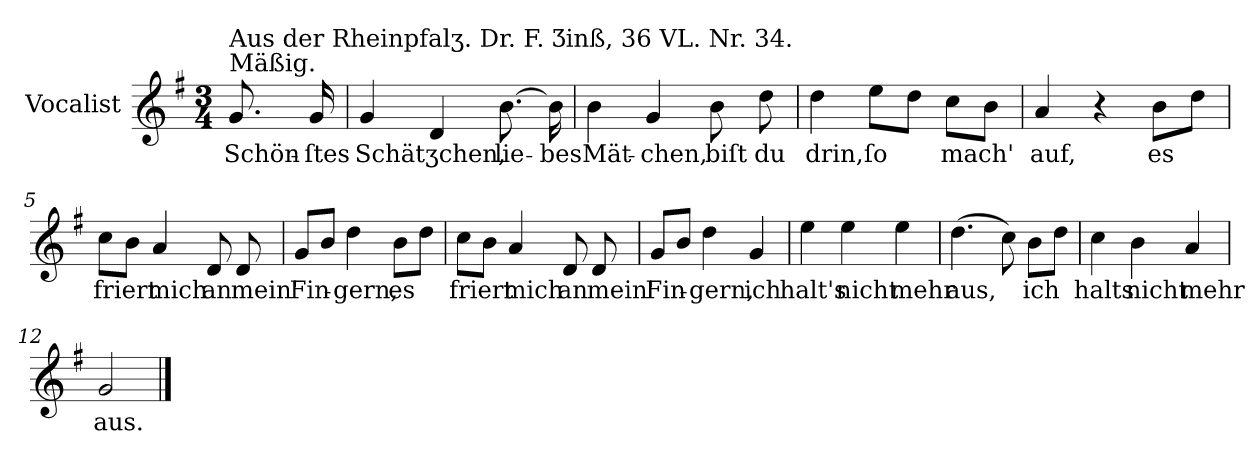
**kern	**text
*part1	*part1
*staff1	*staff1
*I"Vocalist	*
*k[f#]	*
*G:	*
*M3/4	*
=	=
!LO:TX:a:t=Mäßig.	!
!LO:TX:a:t=Aus der Rheinpfalʒ. Dr. F. Ʒinß, 36 VL. Nr. 34.	!
8.g	Schön-
16g	-ſtes
=1	=1
4g	Schätʒchen,
4d	.
[8.b	lie-
16b]	-bes
=2	=2
4b	Mät-
4g	-chen,
8b	biſt
8dd	du
=3	=3
4dd	drin,
8eeL	ſo
8ddJ	.
8ccL	mach'
8bJ	.
=4	=4
4a	auf,
4r	.
8bL	es
8ddJ	.
=5	=5
8ccL	friert
8bJ	.
4a	mich
8d	an
8d	mein'
=6	=6
8gL	Fin-
8bJ	.
4dd	-gern,
8bL	es
8ddJ	.
=7	=7
8ccL	friert
8bJ	.
4a	mich
8d	an
8d	mein'
=8	=8
8gL	Fin-
8bJ	.
4dd	-gern,
4g	ich
=9	=9
4ee	halt's
4ee	nicht
4ee	mehr
=10	=10
(4.dd	aus,
8cc)	.
8bL	ich
8ddJ	.
=11	=11
4cc	halts
4b	nicht
4a	mehr
=12	=12
2g	aus.
==	==
*-	*-
